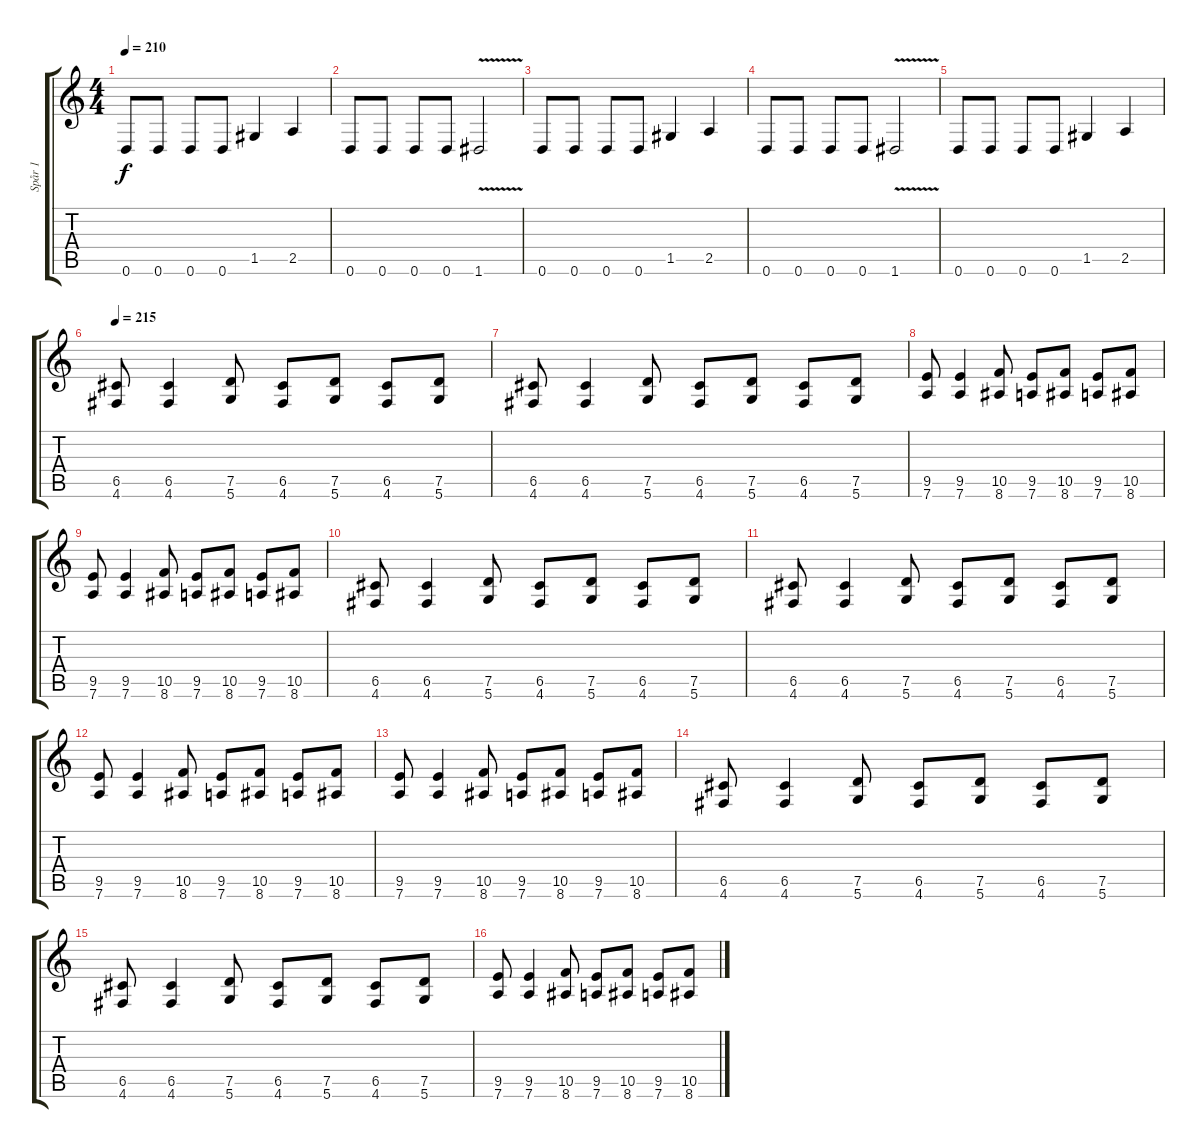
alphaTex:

\track ("Spår 1" "Spår 1") {instrument distortionguitar}
\staff {score tabs}
\tuning (D4 A3 F3 C3 G2 D2) {hide}
\ts (4 4)
\tempo 210
\clef g2
\ks c
0.6.8{dy f} 0.6.8 0.6.8 0.6.8 1.5.4 2.5.4 |
0.6.8 0.6.8 0.6.8 0.6.8 1.6{v}.2 |
0.6.8 0.6.8 0.6.8 0.6.8 1.5.4 2.5.4 |
0.6.8 0.6.8 0.6.8 0.6.8 1.6{v}.2 |
0.6.8 0.6.8 0.6.8 0.6.8 1.5.4 2.5.4 |
\tempo 215
(6.5 4.6).8 (6.5 4.6).4 (7.5 5.6).8 (6.5 4.6).8 (7.5 5.6).8 (6.5 4.6).8 (7.5 5.6).8 |
(6.5 4.6).8 (6.5 4.6).4 (7.5 5.6).8 (6.5 4.6).8 (7.5 5.6).8 (6.5 4.6).8 (7.5 5.6).8 |
(9.5 7.6).8 (9.5 7.6).4 (10.5 8.6).8 (9.5 7.6).8 (10.5 8.6).8 (9.5 7.6).8 (10.5 8.6).8 |
(9.5 7.6).8 (9.5 7.6).4 (10.5 8.6).8 (9.5 7.6).8 (10.5 8.6).8 (9.5 7.6).8 (10.5 8.6).8 |
(6.5 4.6).8 (6.5 4.6).4 (7.5 5.6).8 (6.5 4.6).8 (7.5 5.6).8 (6.5 4.6).8 (7.5 5.6).8 |
(6.5 4.6).8 (6.5 4.6).4 (7.5 5.6).8 (6.5 4.6).8 (7.5 5.6).8 (6.5 4.6).8 (7.5 5.6).8 |
(9.5 7.6).8 (9.5 7.6).4 (10.5 8.6).8 (9.5 7.6).8 (10.5 8.6).8 (9.5 7.6).8 (10.5 8.6).8 |
(9.5 7.6).8 (9.5 7.6).4 (10.5 8.6).8 (9.5 7.6).8 (10.5 8.6).8 (9.5 7.6).8 (10.5 8.6).8 |
(6.5 4.6).8 (6.5 4.6).4 (7.5 5.6).8 (6.5 4.6).8 (7.5 5.6).8 (6.5 4.6).8 (7.5 5.6).8 |
(6.5 4.6).8 (6.5 4.6).4 (7.5 5.6).8 (6.5 4.6).8 (7.5 5.6).8 (6.5 4.6).8 (7.5 5.6).8 |
(9.5 7.6).8 (9.5 7.6).4 (10.5 8.6).8 (9.5 7.6).8 (10.5 8.6).8 (9.5 7.6).8 (10.5 8.6).8
